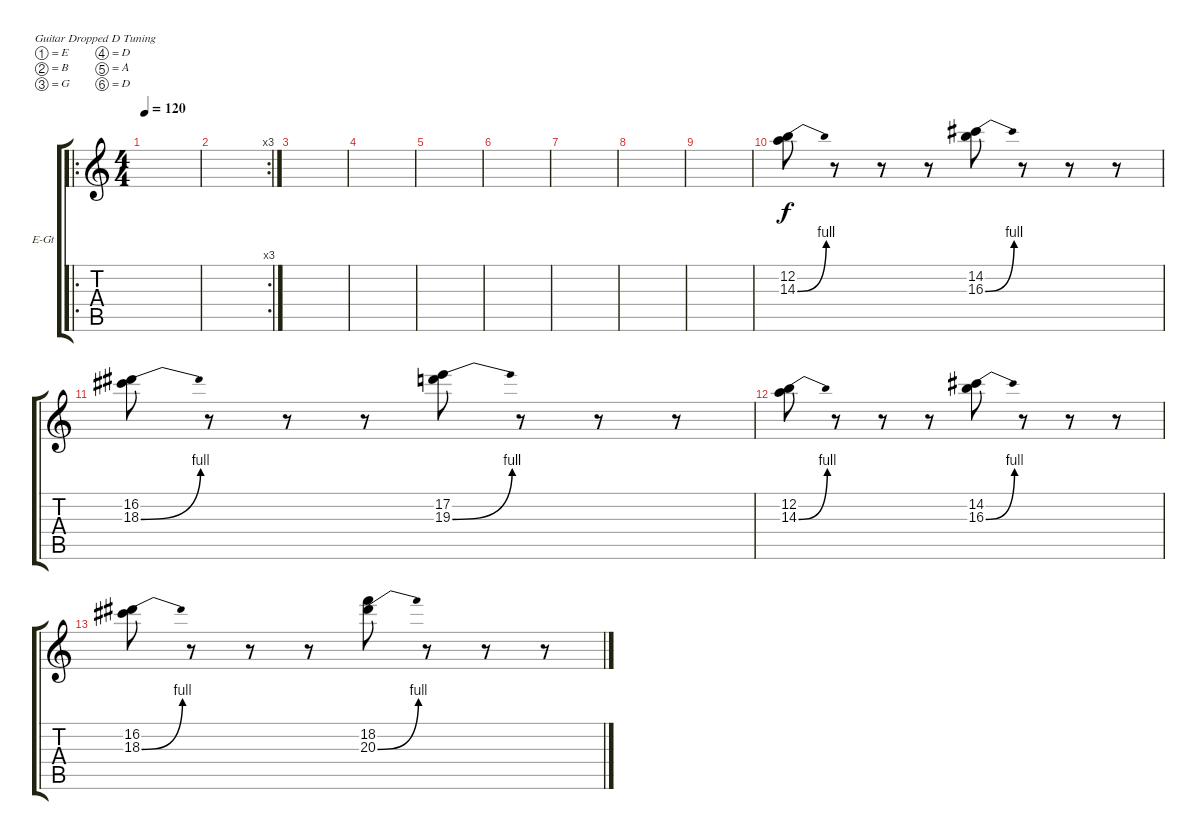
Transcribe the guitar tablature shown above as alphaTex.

\defaultSystemsLayout 4
\bracketExtendMode groupsimilarinstruments
\firstSystemTrackNameOrientation horizontal
\otherSystemsTrackNameOrientation horizontal
\track ("solo2" "E-Gt") {instrument overdrivenguitar}
\staff {score tabs}
\tuning (E4 B3 G3 D3 A2 D2)
\ro
\ts (4 4)
\tempo 120
\clef g2
\scale
0.374359
\ks c
|
\rc 3
\scale
0.354497 |
\scale
0.322751 |
\scale
0.322751 |
\scale
0.333333 |
\scale
0.333333 |
\scale
0.333333 |
|
|
(12.2 14.3{be (bend 0 0 15 4)}).8 r.8 r.8 r.8 (16.3{be (bend 0 0 15 4)} 14.2).8 r.8 r.8 r.8 |
(18.3{be (bend 0 0 15 4)} 16.2).8 r.8 r.8 r.8 (17.2 19.3{be (bend 0 0 15 4)}).8 r.8 r.8 r.8 |
(12.2 14.3{be (bend 0 0 15 4)}).8 r.8 r.8 r.8 (16.3{be (bend 0 0 15 4)} 14.2).8 r.8 r.8 r.8 |
(18.3{be (bend 0 0 15 4)} 16.2).8 r.8 r.8 r.8 (18.2 20.3{be (bend 0 0 15 4)}).8 r.8 r.8 r.8
